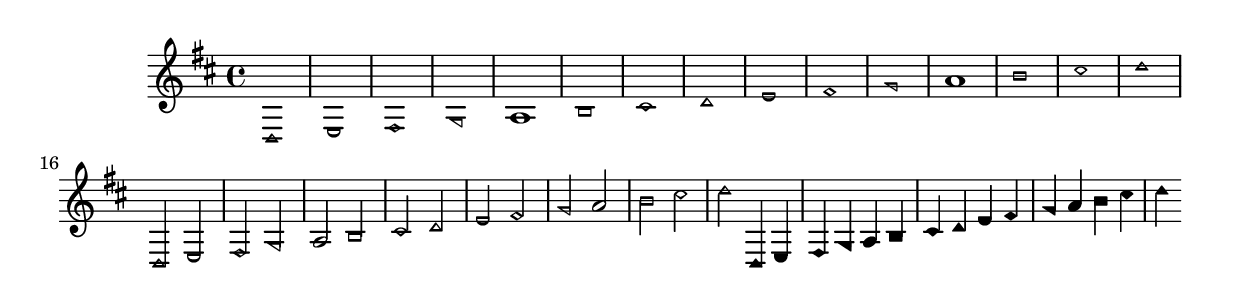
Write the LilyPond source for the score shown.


\header {

  texidoc = "With @code{shapeNoteStyles}, the style of the note head
is adjusted according to the step of the scale, as measured relative
to the @code{tonic} property."

}
\version "2.11.51"

fragment = {
  \key c \major
  \set shapeNoteStyles = ##(do re mi fa #f la ti)
  c1 d e f g a b c d e f g a b c
  c,,2 d e f g a b c d e f g a b c
  c,,4 d e f g a b c d e f g a b c
}


\transpose c d 
 \relative {
  \fragment
}
   
